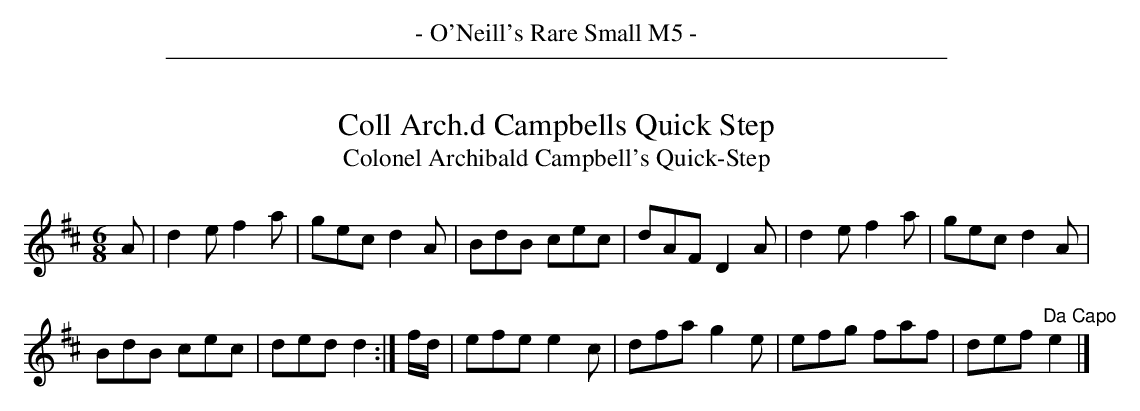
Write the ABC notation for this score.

X:1
T: Coll Arch.d Campbells Quick Step
T: Colonel Archibald Campbell's Quick-Step
M: 6/8
L: 1/8
K: D
A |\
d2e f2a | gec d2A | BdB cec | dAF D2A |\
d2e f2a | gec d2A |
BdB cec | ded d2 :|\
f/d/ | efe e2c | dfa g2e | efg faf | def  "Da Capo"e2 |]
